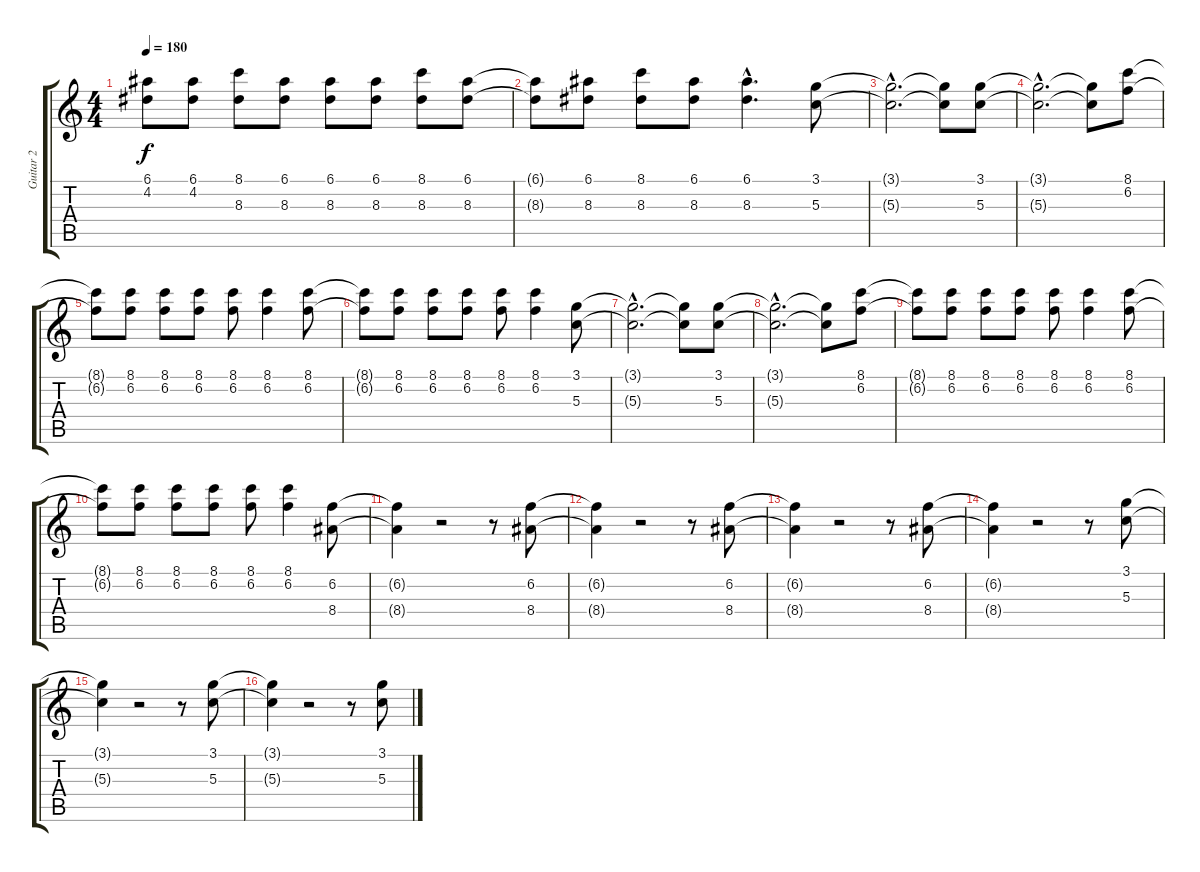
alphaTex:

\track ("Guitar 2" "Guitar 2") {instrument overdrivenguitar}
\staff {score tabs}
\tuning (E4 B3 G3 D3 A2 E2) {hide}
\ts (4 4)
\tempo 180
\clef g2
\ks c
(6.1{t} 4.2{t}).8{dy f} (6.1 4.2).8 (8.1 8.3).8 (6.1 8.3).8 (6.1 8.3).8 (6.1 8.3).8 (8.1 8.3).8 (6.1 8.3).8 |
(6.1{t} 8.3{t}).8 (6.1 8.3).8 (8.1 8.3).8 (6.1 8.3).8 (6.1{hac} 8.3{hac}).4{d} (3.1 5.3).8 |
(3.1{hac t} 5.3{hac t}).2{d} (3.1{t} 5.3{t}).8 (3.1 5.3).8 |
(3.1{hac t} 5.3{hac t}).2{d} (3.1{t} 5.3{t}).8 (8.1 6.2).8 |
(8.1{t} 6.2{t}).8 (8.1 6.2).8 (8.1 6.2).8 (8.1 6.2).8 (8.1 6.2).8 (8.1 6.2).4 (8.1 6.2).8 |
(8.1{t} 6.2{t}).8 (8.1 6.2).8 (8.1 6.2).8 (8.1 6.2).8 (8.1 6.2).8 (8.1 6.2).4 (3.1 5.3).8 |
(3.1{hac t} 5.3{hac t}).2{d} (3.1{t} 5.3{t}).8 (3.1 5.3).8 |
(3.1{hac t} 5.3{hac t}).2{d} (3.1{t} 5.3{t}).8 (8.1 6.2).8 |
(8.1{t} 6.2{t}).8 (8.1 6.2).8 (8.1 6.2).8 (8.1 6.2).8 (8.1 6.2).8 (8.1 6.2).4 (8.1 6.2).8 |
(8.1{t} 6.2{t}).8 (8.1 6.2).8 (8.1 6.2).8 (8.1 6.2).8 (8.1 6.2).8 (8.1 6.2).4 (6.2 8.4).8 |
(6.2{t} 8.4{t}).4 r.2 r.8 (6.2 8.4).8 |
(6.2{t} 8.4{t}).4 r.2 r.8 (6.2 8.4).8 |
(6.2{t} 8.4{t}).4 r.2 r.8 (6.2 8.4).8 |
(6.2{t} 8.4{t}).4 r.2 r.8 (3.1 5.3).8 |
(3.1{t} 5.3{t}).4 r.2 r.8 (3.1 5.3).8 |
(3.1{t} 5.3{t}).4 r.2 r.8 (3.1 5.3).8
